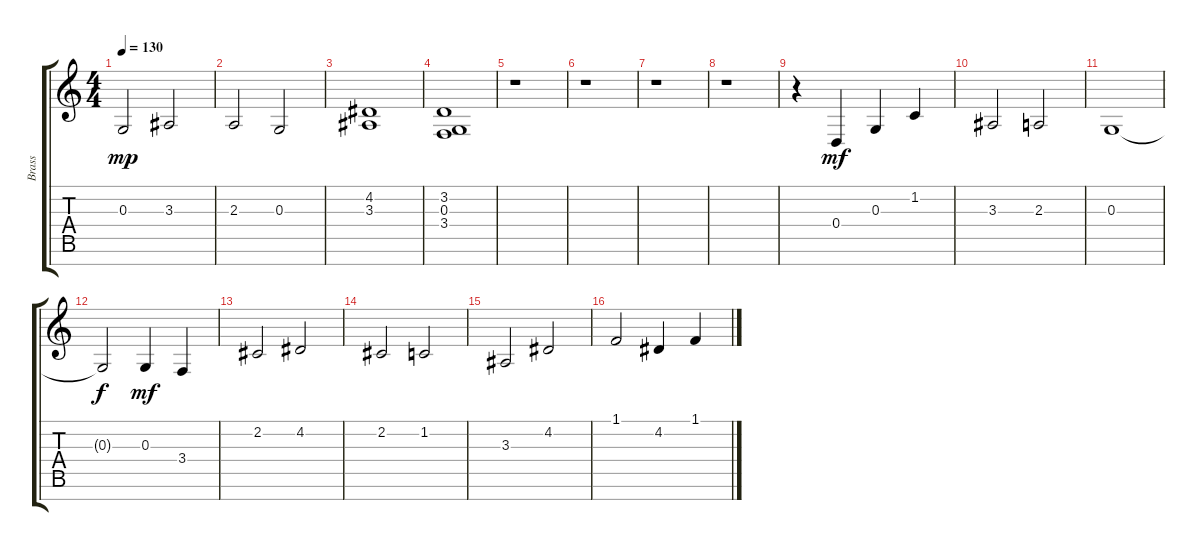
\track ("Brass" "Brass") {instrument frenchhorn}
\staff {score tabs}
\tuning (E4 B3 G3 D3 A2 E2 B1) {hide}
\ts (4 4)
\tempo 130
\clef g2
\ks c
0.3.2{dy mp} 3.3.2 |
2.3.2 0.3.2 |
(4.2 3.3).1 |
(3.2 0.3 3.4).1 |
r.1 |
r.1 |
r.1 |
r.1 |
r.4 0.4.4{dy mf instrument frenchhorn} 0.3.4 1.2.4 |
3.3.2 2.3.2 |
0.3.1 |
0.3{t}.2{dy f} 0.3.4{dy mf} 3.4.4 |
2.2.2 4.2.2 |
2.2.2 1.2.2 |
3.3.2 4.2.2 |
1.1.2 4.2.4 1.1.4
